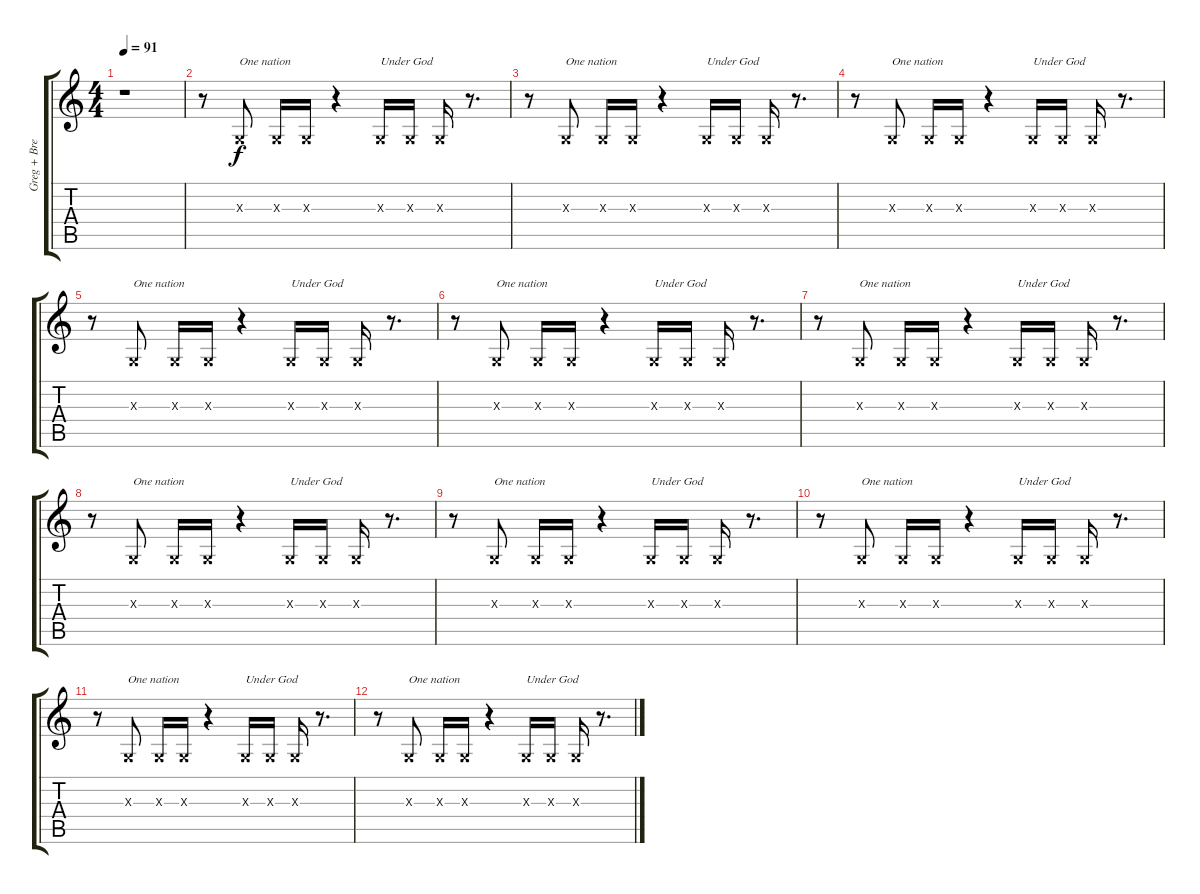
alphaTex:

\track ("Greg + Brett (Oozin Aahs)" "Greg + Bre") {instrument trumpet}
\staff {score tabs}
\tuning (E4 B3 G3 D3 A2 E2) {hide}
\ts (4 4)
\tempo 91
\clef g2
\ks c
r.1{dy f} |
r.8 0.3{x}.8{txt "One nation"} 0.3{x}.16 0.3{x}.16 r.4 0.3{x}.16{txt "Under God"} 0.3{x}.16 0.3{x}.16 r.8{d} |
r.8 0.3{x}.8{txt "One nation"} 0.3{x}.16 0.3{x}.16 r.4 0.3{x}.16{txt "Under God"} 0.3{x}.16 0.3{x}.16 r.8{d} |
r.8 0.3{x}.8{txt "One nation"} 0.3{x}.16 0.3{x}.16 r.4 0.3{x}.16{txt "Under God"} 0.3{x}.16 0.3{x}.16 r.8{d} |
r.8 0.3{x}.8{txt "One nation"} 0.3{x}.16 0.3{x}.16 r.4 0.3{x}.16{txt "Under God"} 0.3{x}.16 0.3{x}.16 r.8{d} |
r.8 0.3{x}.8{txt "One nation"} 0.3{x}.16 0.3{x}.16 r.4 0.3{x}.16{txt "Under God"} 0.3{x}.16 0.3{x}.16 r.8{d} |
r.8 0.3{x}.8{txt "One nation"} 0.3{x}.16 0.3{x}.16 r.4 0.3{x}.16{txt "Under God"} 0.3{x}.16 0.3{x}.16 r.8{d} |
r.8 0.3{x}.8{txt "One nation"} 0.3{x}.16 0.3{x}.16 r.4 0.3{x}.16{txt "Under God"} 0.3{x}.16 0.3{x}.16 r.8{d} |
r.8 0.3{x}.8{txt "One nation"} 0.3{x}.16 0.3{x}.16 r.4 0.3{x}.16{txt "Under God"} 0.3{x}.16 0.3{x}.16 r.8{d} |
r.8 0.3{x}.8{txt "One nation"} 0.3{x}.16 0.3{x}.16 r.4 0.3{x}.16{txt "Under God"} 0.3{x}.16 0.3{x}.16 r.8{d} |
r.8 0.3{x}.8{txt "One nation"} 0.3{x}.16 0.3{x}.16 r.4 0.3{x}.16{txt "Under God"} 0.3{x}.16 0.3{x}.16 r.8{d} |
r.8 0.3{x}.8{txt "One nation"} 0.3{x}.16 0.3{x}.16 r.4 0.3{x}.16{txt "Under God"} 0.3{x}.16 0.3{x}.16 r.8{d}
